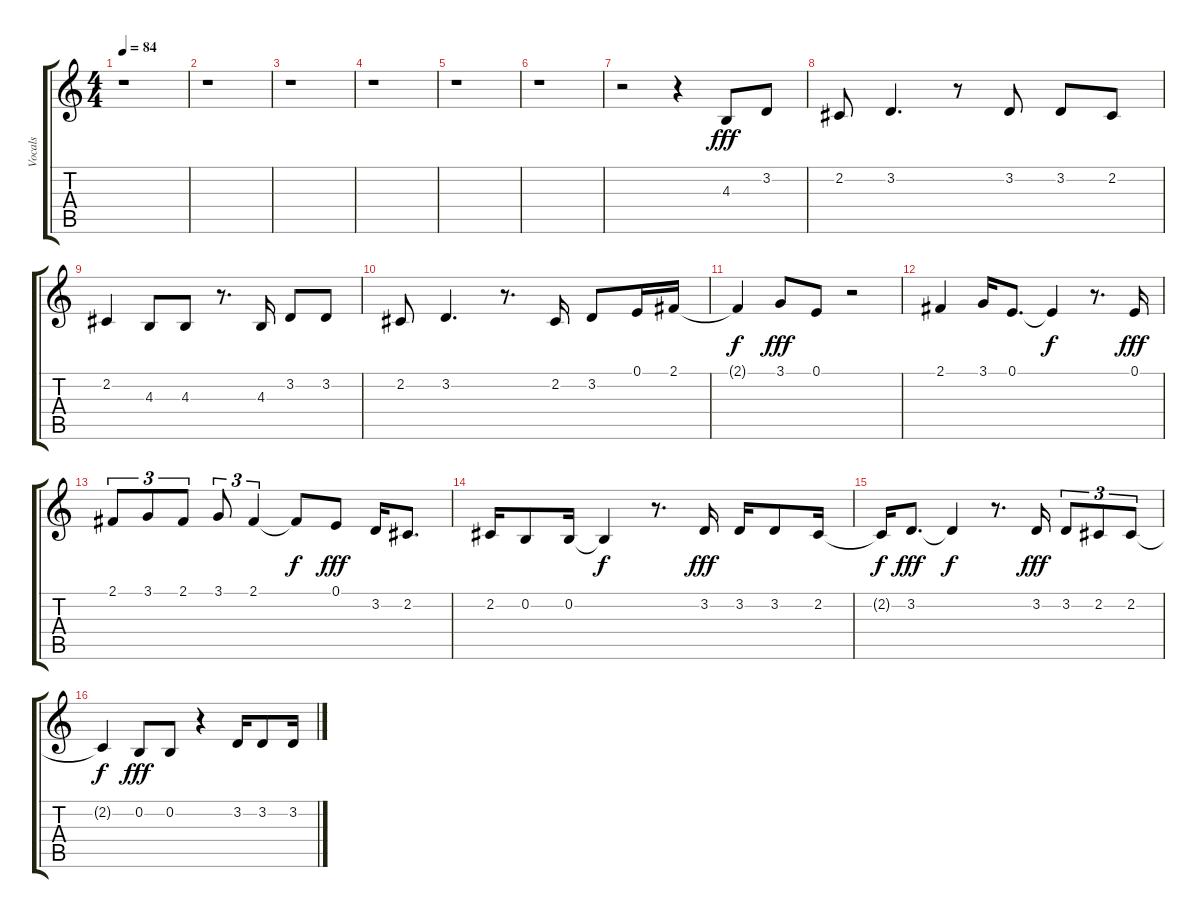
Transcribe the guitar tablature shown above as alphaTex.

\track ("Vocals" "Vocals") {instrument lead6voice}
\staff {score tabs}
\tuning (E4 B3 G3 D3 A2 E2) {hide}
\ts (4 4)
\tempo 84
\clef g2
\ks c
r.1{dy fff instrument lead6voice} |
r.1 |
r.1 |
r.1 |
r.1 |
r.1 |
r.2 r.4 4.3.8 3.2.8 |
2.2.8 3.2.4{d} r.8 3.2.8 3.2.8 2.2.8 |
2.2.4 4.3.8 4.3.8 r.8{d} 4.3.16 3.2.8 3.2.8 |
2.2.8 3.2.4{d} r.8{d} 2.2.16 3.2.8 0.1.16 2.1.16 |
2.1{t}.4{dy f} 3.1.8{dy fff} 0.1.8 r.2 |
2.1.4 3.1.16 0.1.8{d} 0.1{t}.4{dy f} r.8{d} 0.1.16{dy fff} |
2.1.8{tu (3 2)} 3.1.8{tu (3 2)} 2.1.8{tu (3 2)} 3.1.8{tu (3 2)} 2.1.4{tu (3 2)} 2.1{t}.8{dy f} 0.1.8{dy fff} 3.2.16 2.2.8{d} |
2.2.16 0.2.8 0.2.16 0.2{t}.4{dy f} r.8{d} 3.2.16{dy fff} 3.2.16 3.2.8 2.2.16 |
2.2{t}.16{dy f} 3.2.8{d dy fff} 3.2{t}.4{dy f} r.8{d} 3.2.16{dy fff} 3.2.8{tu (3 2)} 2.2.8{tu (3 2)} 2.2.8{tu (3 2)} |
2.2{t}.4{dy f} 0.2.8{dy fff} 0.2.8 r.4 3.2.16 3.2.8 3.2.16
